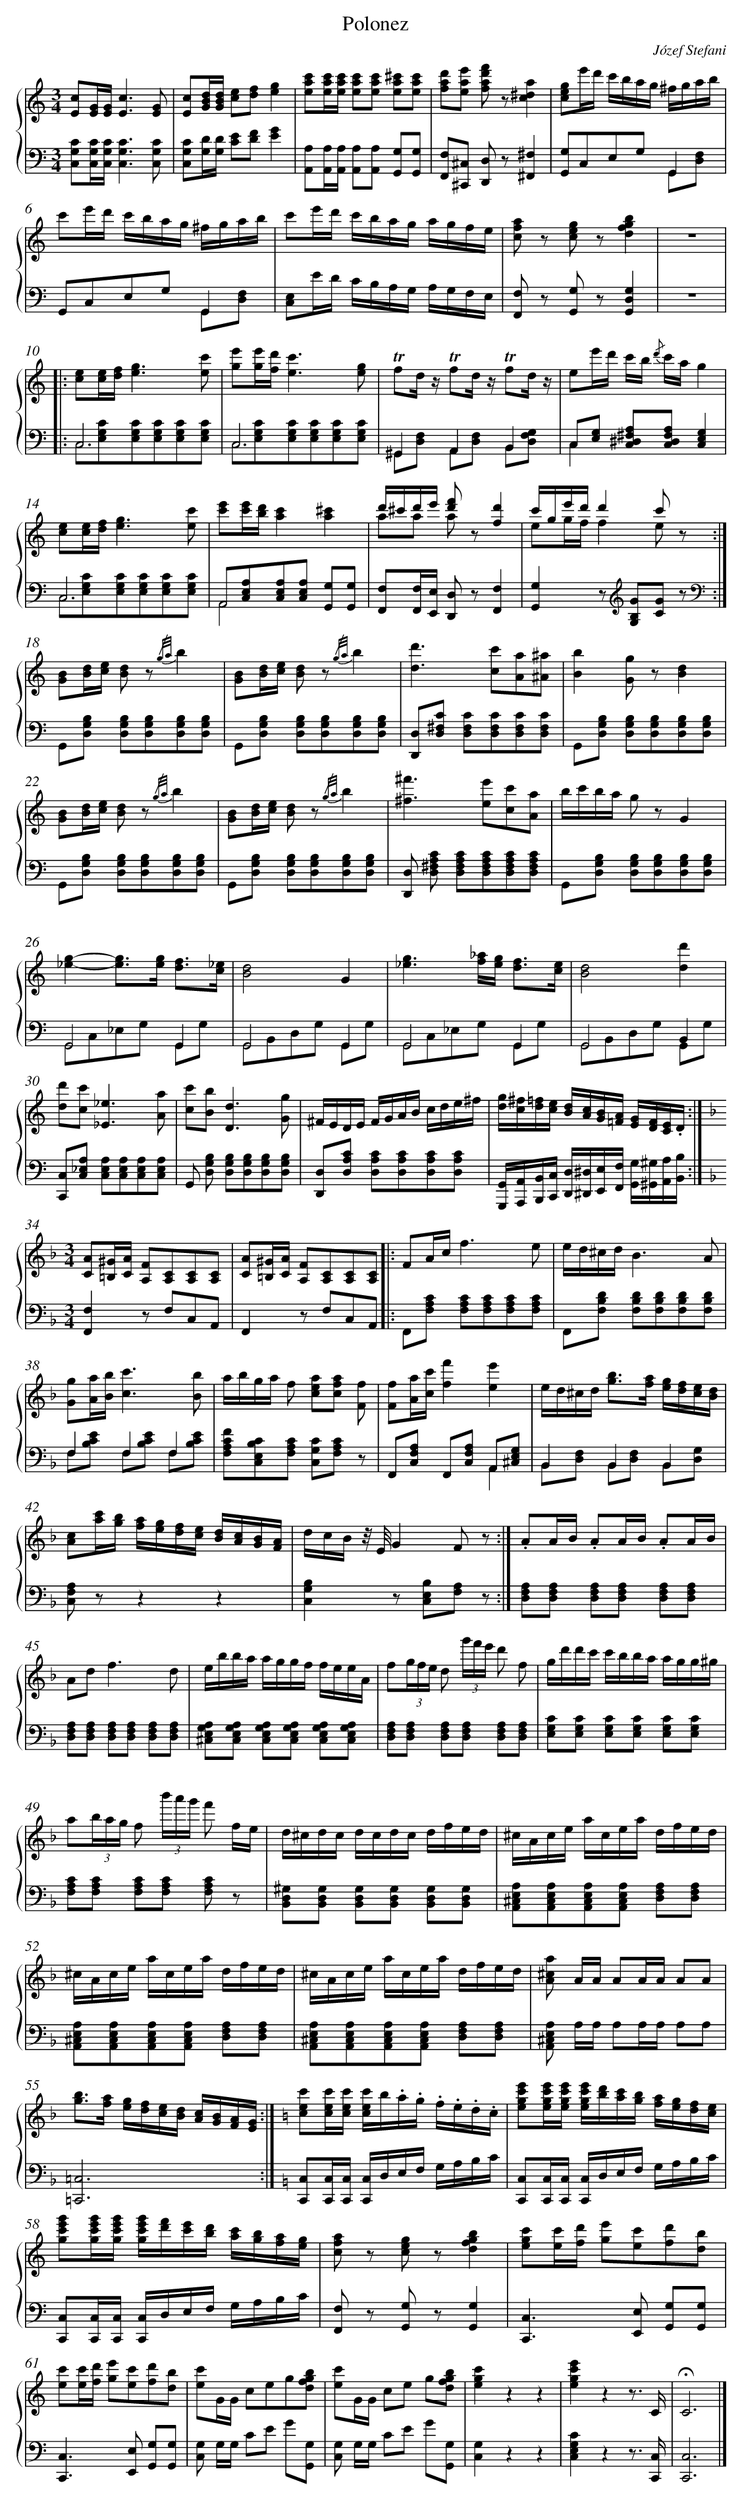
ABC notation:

X:1
T: Polonez
C: Józef Stefani
L: 1/8
M: 3/4
%%staves {1 2}
V: 1 clef=treble
V: 2 clef=bass
K: C
[V:1] [cE][G/E/][G/E/][c3E3][GE] |
[V:2] [CG,C,][C/G,/C,/][C/G,/C,/][C3G,3C,3][CG,C,] |
[V:1] [cE][d/B/G/][d/B/G/] [ec][fd][g2e2] |
[V:2] [CG,C,][D/G,/][D/G,/] [EC][FD][G2E2] |
[V:1] [c'ae][c'/a/e/][c'/a/e/] [c'ae][c'ae] [^c'ae][c'ae] |
[V:2] [A,A,,][A,/A,,/][A,/A,,/] [A,A,,][A,A,,] [G,G,,][G,G,,] |
[V:1] [d'af][e'ae] [f'd'af] z[a2^d2c2] |
[V:2] [F,F,,][^C,^C,,] [D,D,,] z[^F,2^F,,2] |
[V:1] [gec]e'/d'/ c'/b/a/g/ ^f/g/a/b/ |
[V:2] [G,G,,]C,E,G,G,,2 & x4G,,[F,D,] |
[V:1] c'e'/d'/ c'/b/a/g/ ^f/g/a/b/ |
[V:2] G,,C,E,G,G,,2 & x4G,,[F,D,] |
[V:1] c'e'/d'/ c'/b/a/g/ a/g/f/e/ |
[V:2] [E,C,]E/D/ C/B,/A,/G,/ A,/G,/F,/E,/ |
[V:1] [afc] z [gec] z[b2g2f2d2] |
[V:2] [F,F,,] z [G,G,,] z[G,2D,2G,,2] |
[V:1] z6 ]|:
[V:2] z6 ]|:
[V:1] [ec][e/c/][f/d/][g3e3][c'e] |
[V:2] C,6 & C,[CG,E,][CG,E,][CG,E,][CG,E,][CG,E,] |
[V:1] [e'g][e'/g/][d'/f/][c'3e3][ge] |
[V:2] C,6 & C,[CG,E,][CG,E,][CG,E,][CG,E,][CG,E,] |
[V:1] !trill!fd/ z/ !trill!fd/ z/ !trill!fd/ z/ |
[V:2] ^G,,2A,,2B,,2 & ^G,,[F,D,] A,,[F,D,] B,,[G,F,D,] |
[V:1] ee'/d'/ c'/b/ {/d'} c'/a/g2 |
[V:2] C,[G,E,] [A,^F,^D,C,][A,F,D,C,][G,2E,2C,2] & C,2x4 |
[V:1] [ec][e/c/][f/d/][g3e3][c'e] |
[V:2] C,6 & C,[CG,E,][CG,E,][CG,E,][CG,E,][CG,E,] |
[V:1] [e'c'][e'/c'/][d'/b/][c'2a2][^c'2a2] |
[V:2] A,,[A,E,C,][A,E,C,][A,E,C,] [G,G,,][G,G,,] & A,,4x2 |
[V:1] d'/^c'/d'/e'/ [f'd'] z[d'2f2] & aa a xx2 |
[V:2] [F,F,,][F,/F,,/][E,/E,,/] [D,D,,] z[F,2F,,2] |
[V:1] c'/g/e'/d'/d'2c' z & eg/f/f2e z :|]
[V:2] [G,2G,,2]z[K:clef=treble] [GB,G,][GC] z :|]
[V:1] [BG][d/B/][e/c/] [dB] z {/g/a/}b2 |
[V:2] [K:clef=bass]G,,[B,G,D,] [B,G,D,][B,G,D,][B,G,D,][B,G,D,] |
[V:1] [BG][d/B/][e/c/] [dB] z {/g/a/}b2 |
[V:2] G,,[B,G,D,] [B,G,D,][B,G,D,][B,G,D,][B,G,D,] |
[V:1] [d'2d2]>[c'2c2][aA][^a^A] |
[V:2] [D,D,,][C^F,D,] [CF,D,][CF,D,][CF,D,][CF,D,] |
[V:1] [b2B2][gG] z[d2B2] |
[V:2] G,,[B,G,D,] [B,G,D,][B,G,D,][B,G,D,][B,G,D,] |
[V:1] [BG][d/B/][e/c/] [dB] z {/g/a/}b2 |
[V:2] G,,[B,G,D,] [B,G,D,][B,G,D,][B,G,D,][B,G,D,] |
[V:1] [BG][d/B/][e/c/] [dB] z {/g/a/}b2 |
[V:2] G,,[B,G,D,] [B,G,D,][B,G,D,][B,G,D,][B,G,D,] |
[V:1] [^f'2^f2]>[e'2e2][c'c][aA] |
[V:2] [D,D,,] [CA,^F,D,] [CA,F,D,][CA,F,D,][CA,F,D,][CA,F,D,] |
[V:1] b/c'/b/a/ g zG2 |
[V:2] G,,[B,G,D,] [B,G,D,][B,G,D,][B,G,D,][B,G,D,] |
[V:1] [g2_e2]-[ge]>[ge] [f3/d3/][_e/c/] |
[V:2] G,,4G,,2 & G,,C,_E,G, G,,G, |
[V:1] [d4B4]G2 |
[V:2] G,,4G,,2 & G,,B,,D,G, G,,G, |
[V:1] [g3_e3][_a/f/][ge]< [fd][e/c/] |
[V:2] G,,4G,,2 & G,,C,_E,G, G,,G, |
[V:1] [d4B4][d'2d2] |
[V:2] G,,4B,,2 & G,,B,,D,G, G,,G, |
[V:1] [d'd][c'2c2]<[_e2_E2][aA] |
[V:2] [C,C,,][A,_E,C,] [A,E,C,][A,E,C,][A,E,C,][A,E,C,] |
[V:1] [c'c][b2B2]<[d2D2][gG] |
[V:2] G,, [B,G,D,] [B,G,D,][B,G,D,][B,G,D,][B,G,D,] |
[V:1] ^F/E/D/E/ F/G/A/B/ c/d/e/^f/ |
[V:2] [D,D,,][CA,D,] [CA,D,][CA,D,][CA,D,][CA,D,] |
[V:1] [g/d/][^f/c/][=f/d/][e/c/] [d/B/][c/A/][B/G/][A/=F/] [G/E/][F/D/][E/C/].D/ :|]
[V:2] [G,,/G,,,/][A,,/A,,,/][B,,/B,,,/][C,/C,,/] [D,/D,,/][^D,/^D,,/][E,/E,,/][F,/F,,/] [G,/G,,/][^G,/^G,,/][A,/A,,/][B,/B,,/] :|]
[V:1]  [K:F] [M:3/4][AC][^G/=B,/][A/C/] [FA,][CA,][CA,][CA,] |
[V:2]  [K:F] [M:3/4][F,2F,,2]z F,C,A,, |
[V:1] [AC][^G/=B,/][A/C/] [FA,][CA,][CA,][CA,] ]|:
[V:2] F,,2z F,C,A,, ]|:
[V:1] FA/c/f3e |
[V:2] F,,[CA,F,] [CA,F,][CA,F,][CA,F,][CA,F,] |
[V:1] e/d/^c/d/B3A |
[V:2] F,,[DB,F,] [DB,F,][DB,F,][DB,F,][DB,F,] |
[V:1] [gG][a/A/][b/B/][c'3c3][bB] |
[V:2] F,2F,2F,2 & F,[ECB,] F,[ECB,] F,[ECB,] |
[V:1] a/b/g/a/ f [aec][afc] [fF] |
[V:2] [FCA,F,][CB,E,C,][CA,F,] [CG,C,][CA,F,] z |
[V:1] [fF][a/A/][c'/c/][f'2f2][e'2e2] |
[V:2] F,,[A,F,C,] F,,[A,F,C,] A,,[G,E,^C,] & x4A,,2 |
[V:1] e/d/^c/d< [bg][a/f/] [g/e/][f/d/][e/c/][d/B/] |
[V:2] B,,2B,,2B,,2 & B,,[F,D,] B,,[F,D,] B,,[G,D,] |
[V:1] [cA][c'/a/][b/g/] [a/f/][g/e/][f/d/][e/c/] [d/B/][c/A/][B/G/][A/F/] |
[V:2] [A,F,C,] zz2z2 |
[V:1] d/c/B/ z// E//G2F z :|]
[V:2] [B,2G,2C,2]z [B,E,C,][A,F,] z :|]
[V:1] .AA/B/ .AA/B/ .AA/B/ |
[V:2] [A,F,D,][A,F,D,] [A,F,D,][A,F,D,] [A,F,D,][A,F,D,] |
[V:1] Ad2<f2d |
[V:2] [A,F,D,][A,F,D,] [A,F,D,][A,F,D,] [A,F,D,][A,F,D,] |
[V:1] e/b/b/a/ a/g/g/f/ f/e/e/A/ |
[V:2] [A,G,E,^C,][A,G,E,C,] [A,G,E,C,][A,G,E,C,] [A,G,E,C,][A,G,E,C,] |
[V:1] f(3g/f/e/ d (3g'/f'/e'/ d' f |
[V:2] [A,F,D,][A,F,D,] [A,F,D,][A,F,D,] [A,F,D,][A,F,D,] |
[V:1] g/d'/d'/c'/ c'/b/b/a/ a/g/g/^g/ |
[V:2] [CG,E,][CG,E,] [CG,E,][CG,E,] [CG,E,][CG,E,] |
[V:1] a(3b/a/g/ f (3b'/a'/g'/ f' f/e/ |
[V:2] [CA,F,][CA,F,] [CA,F,][CA,F,] [CA,F,] z |
[V:1] d/^c/d/c/ d/c/d/c/ d/f/e/d/ |
[V:2] [^G,D,B,,][G,D,B,,] [G,D,B,,][G,D,B,,] [G,D,B,,][G,D,B,,] |
[V:1] ^c/A/c/e/ a/c/e/a/ d/f/e/d/ |
[V:2] [A,E,^C,A,,][A,E,C,A,,][A,E,C,A,,][A,E,C,A,,] [A,F,D,][A,F,D,] |
[V:1] ^c/A/c/e/ a/c/e/a/ d/f/e/d/ |
[V:2] [A,E,^C,A,,][A,E,C,A,,][A,E,C,A,,][A,E,C,A,,] [A,F,D,][A,F,D,] |
[V:1] ^c/A/c/e/ a/c/e/a/ d/f/e/d/ |
[V:2] [A,E,^C,A,,][A,E,C,A,,][A,E,C,A,,][A,E,C,A,,] [A,F,D,][A,F,D,] |
[V:1] [a^cA] A/A/ AA/A/ AA |
[V:2] [A,E,^C,A,,] A,/A,/ A,A,/A,/ A,A, |
[V:1] [bg]>[af] [g/e/][f/d/][e/c/][d/B/] [c/A/][B/G/][A/F/][G/E/] :|]
[V:2] [=C,6=C,,6] :|]
[V:1]  [K:C] [c'ec][c'/e/c/][c'/e/c/] [c'/e/c/]b/.a/.g/ .f/.e/.d/.c/ |
[V:2]  [K:C] [C,C,,][C,/C,,/][C,/C,,/] [C,/C,,/]D,/E,/F,/ G,/A,/B,/C/ |
[V:1] [e'c'ge][e'/c'/g/e/][e'/c'/g/e/] [e'/c'/g/e/][d'/b/][c'/a/][b/g/] [a/f/][g/e/][f/d/][e/c/] |
[V:2] [C,C,,][C,/C,,/][C,/C,,/] [C,/C,,/]D,/E,/F,/ G,/A,/B,/C/ |
[V:1] [g'e'c'g][g'/e'/c'/g/][g'/e'/c'/g/] [g'/e'/c'/g/][f'/d'/][e'/c'/][d'/b/] [c'/a/][b/g/][a/f/][g/e/] |
[V:2] [C,C,,][C,/C,,/][C,/C,,/] [C,/C,,/]D,/E,/F,/ G,/A,/B,/C/ |
[V:1] [afc] z [gec] z[b2g2f2d2] |
[V:2] [F,F,,] z [G,G,,] z[G,2G,,2] |
[V:1] [c'ge][c'/e/][d'/f/] [e'g][c'e][d'f][bd] |
[V:2] [C,2C,,2]>[E,2E,,2] [G,G,,][G,G,,] |
[V:1] [c'e][c'/e/][d'/f/] [e'g][c'e][d'f][bd] |
[V:2] [C,2C,,2]>[E,2E,,2] [G,G,,][G,G,,] |
[V:1] [c'e]G/G/ ceg[bgfd] |
[V:2] [G,C,] G,/G,/ CE G[G,G,,] |
[V:1] [c'e]G/G/ ce g[bgfd] |
[V:2] [G,C,] G,/G,/ CE G[G,G,,] |
[V:1] [c'2g2e2]z2z2 |
[V:2] [G,2C,2]z2z2 |
[V:1] [e'2c'2g2e2]z2z3/ C/ |
[V:2] [C2G,2E,2C,2]z2z3/ [C,/C,,/] |
[V:1] !fermata!C6 |]
[V:2] [C,6C,,6] |]
